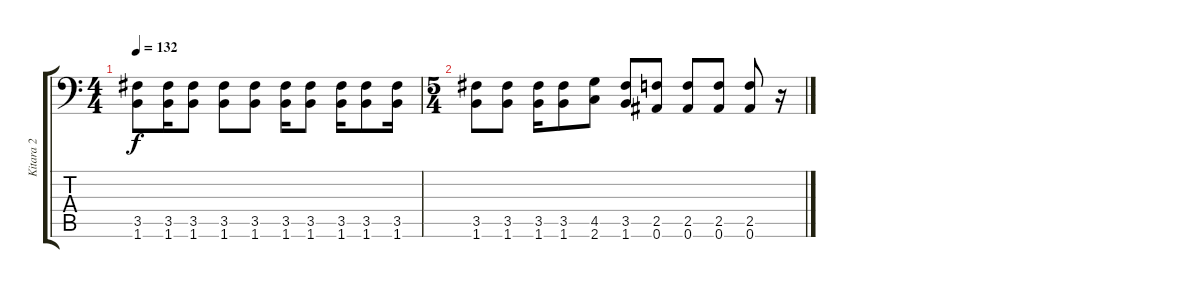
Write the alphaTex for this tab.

\track ("Kitara 2" "Kitara 2") {instrument distortionguitar}
\staff {score tabs}
\tuning (Bb3 F3 Db3 Ab2 Eb2 Bb1) {hide}
\ts (4 4)
\tempo 132
\clef f4
\ks c
(3.5 1.6).8{dy f} (3.5 1.6).16 (3.5 1.6).8 (3.5 1.6).8 (3.5 1.6).8 (3.5 1.6).16 (3.5 1.6).8 (3.5 1.6).16 (3.5 1.6).8 (3.5 1.6).16 |
\ts (5 4)
(3.5 1.6).8 (3.5 1.6).8 (3.5 1.6).16 (3.5 1.6).8 (4.5 2.6).8 (3.5 1.6).8 (2.5 0.6).8 (2.5 0.6).8 (2.5 0.6).8 (2.5 0.6).8 r.16
